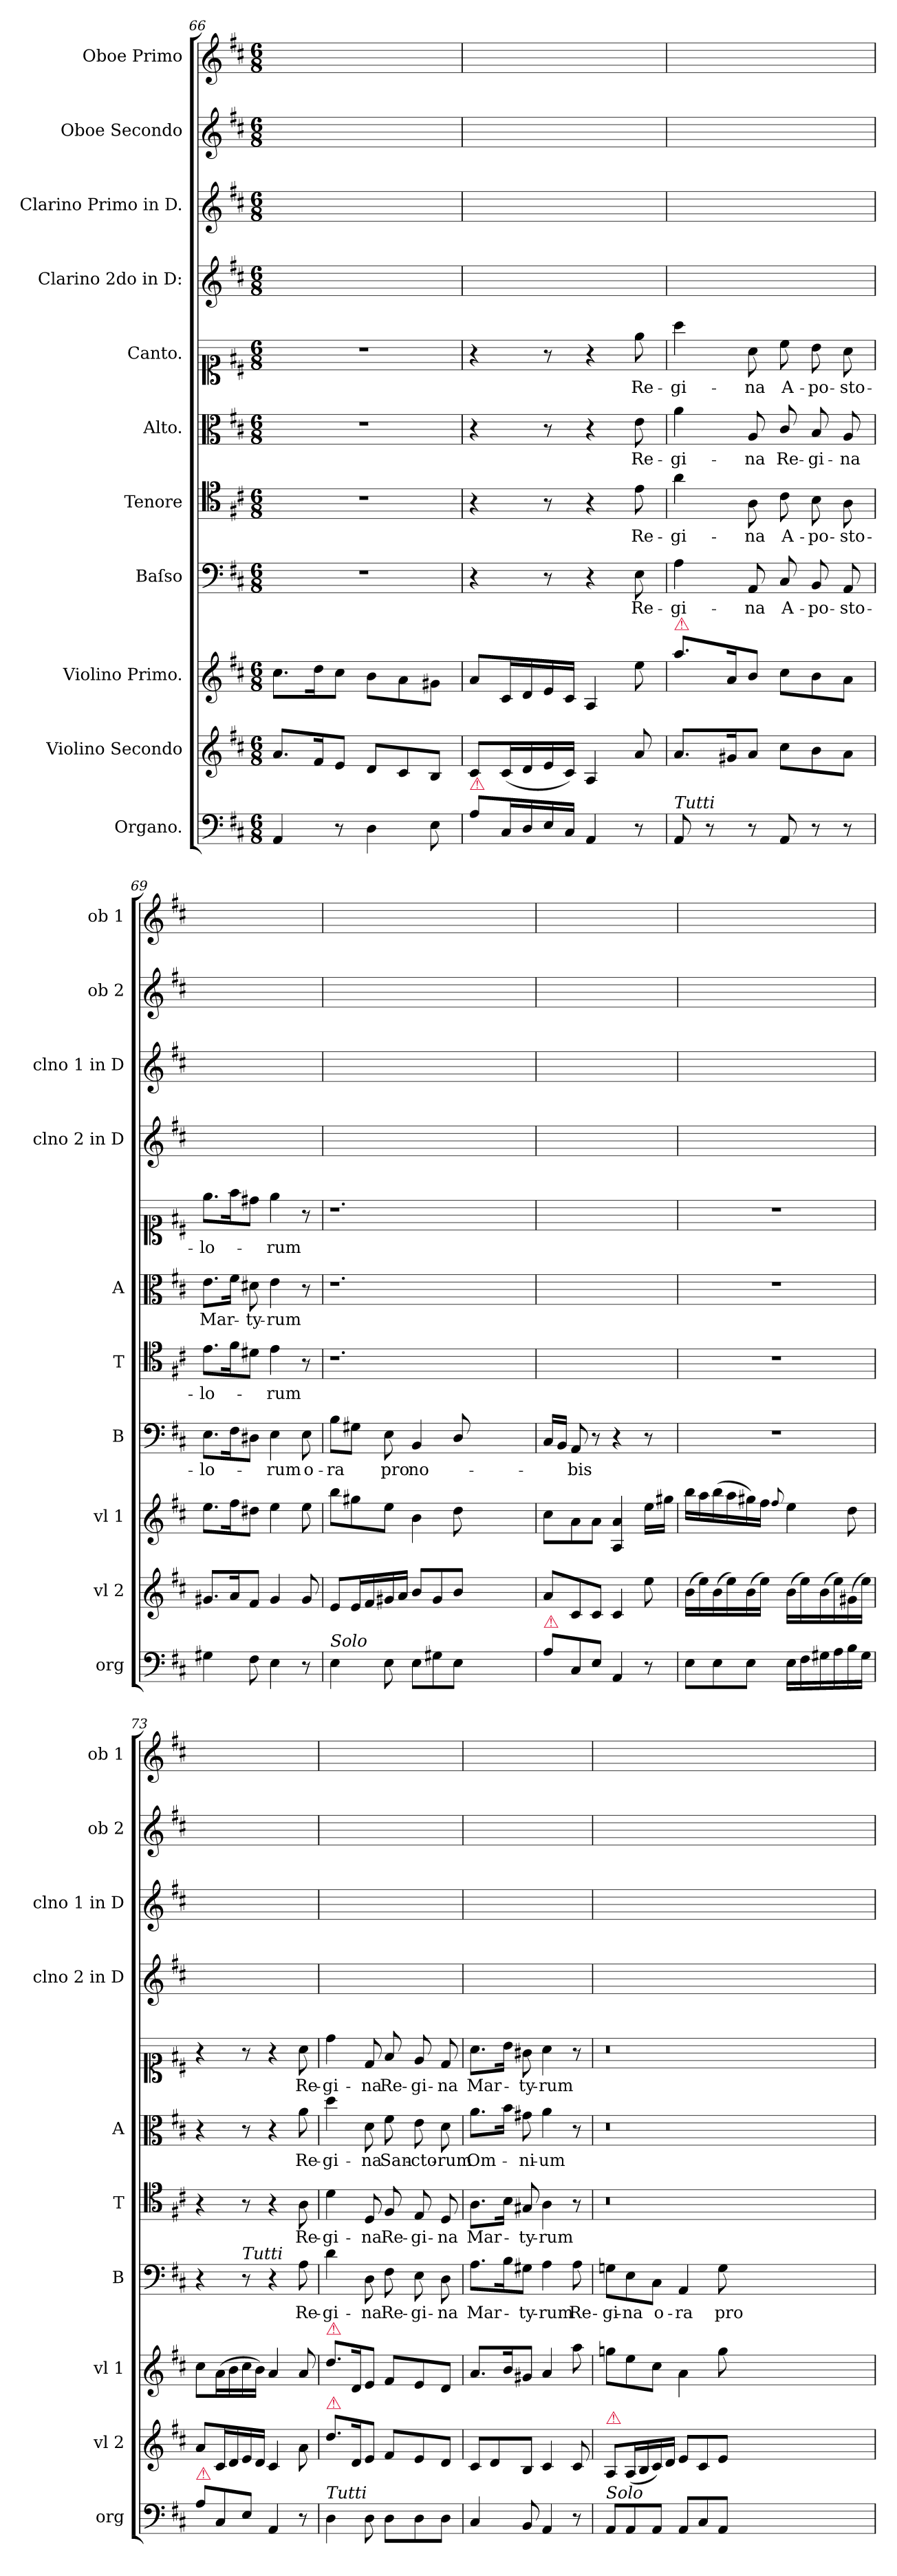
**kern	**kern	**dynam	**kern	**dynam	**kern	**text	**kern	**text	**kern	**text	**kern	**text	**kern	**kern	**kern	**kern
*part11	*part10	*part10	*part9	*part9	*part8	*part8	*part7	*part7	*part6	*part6	*part5	*part5	*part4	*part3	*part2	*part1
*staff11	*staff10	*staff10	*staff9	*staff9	*staff8	*staff8	*staff7	*staff7	*staff6	*staff6	*staff5	*staff5	*staff4	*staff3	*staff2	*staff1
*I"Organo.	*I"Violino Secondo	*	*I"Violino Primo.	*	*I"Baſso	*	*I"Tenore	*	*I"Alto.	*	*I"Canto.	*	*I"Clarino 2do in D:	*I"Clarino Primo in D.	*I"Oboe Secondo	*I"Oboe Primo
*I'org	*I'vl 2	*	*I'vl 1	*	*I'B	*	*I'T	*	*I'A	*	*	*	*I'clno 2 in D	*I'clno 1 in D	*I'ob 2	*I'ob 1
*clefF4	*clefG2	*	*clefG2	*	*clefF4	*	*clefC4	*	*clefC3	*	*clefC1	*	*clefG2	*clefG2	*clefG2	*clefG2
*k[f#c#]	*k[f#c#]	*	*k[f#c#]	*	*k[f#c#]	*	*k[f#c#]	*	*k[f#c#]	*	*k[f#c#]	*	*k[f#c#]	*k[f#c#]	*k[f#c#]	*k[f#c#]
*D:	*D:	*	*D:	*	*D:	*	*D:	*	*D:	*	*D:	*	*D:	*D:	*D:	*D:
*M6/8	*M6/8	*	*M6/8	*	*M6/8	*	*M6/8	*	*M6/8	*	*M6/8	*	*M6/8	*M6/8	*M6/8	*M6/8
=66	=66	=66	=66	=66	=66	=66	=66	=66	=66	=66	=66	=66	=66	=66	=66	=66
4AA/	8.a/L	.	8.cc#\L	.	2.r	.	2.r	.	2.r	.	2.r	.	2.ryy	2.ryy	2.ryy	2.ryy
.	16f#/K	.	16dd\K	.	.	.	.	.	.	.	.	.	.	.	.	.
8r	8e/J	.	8cc#\J	.	.	.	.	.	.	.	.	.	.	.	.	.
4D\	8d/L	.	8b\L	.	.	.	.	.	.	.	.	.	.	.	.	.
.	8c#/	.	8a\	.	.	.	.	.	.	.	.	.	.	.	.	.
8E\	8B/J	.	8g#X\J	.	.	.	.	.	.	.	.	.	.	.	.	.
=67	=67	=67	=67	=67	=67	=67	=67	=67	=67	=67	=67	=67	=67	=67	=67	=67
!LO:TX:a:color=crimson:t=⚠	!	!	!	!	!	!	!	!	!	!	!	!	!	!	!	!
8A\L	8c#/L	.	8a/L	.	4r	.	4r	.	4r	.	4r	.	2.ryy	2.ryy	2.ryy	2.ryy
16C#/L	(16c#/L	.	16c#/L	.	.	.	.	.	.	.	.	.	.	.	.	.
16D/	16d/	.	16d/	.	.	.	.	.	.	.	.	.	.	.	.	.
16E/	16e/	.	16e/	.	8r	.	8r	.	8r	.	8r	.	.	.	.	.
16C#/JJ	16c#/JJ)	.	16c#/JJ	.	.	.	.	.	.	.	.	.	.	.	.	.
4AA/	4A/	.	4A/	.	4r	.	4r	.	4r	.	4r	.	.	.	.	.
8r	8a/	.	8ee\	.	8E\	Re-	8e\	Re-	8e\	Re-	8ee\	Re-	.	.	.	.
=68	=68	=68	=68	=68	=68	=68	=68	=68	=68	=68	=68	=68	=68	=68	=68	=68
!	!	!	!LO:TX:a:color=crimson:t=⚠	!	!	!	!	!	!	!	!	!	!	!	!	!
!LO:TX:a:i:t=Tutti	!	!	!	!	!	!	!	!	!	!	!	!	!	!	!	!
8AA/	8.a/L	.	8.aa\L	.	4A\	-gi-	4a\	-gi-	4a\	-gi-	4aa\	-gi-	2.ryy	2.ryy	2.ryy	2.ryy
8r	.	.	.	.	.	.	.	.	.	.	.	.	.	.	.	.
.	16g#X/K	.	16a/K	.	.	.	.	.	.	.	.	.	.	.	.	.
8r	8a/J	.	8b/J	.	8AA/	-na	8A\	-na	8A/	-na	8a\	-na	.	.	.	.
!	!	!	!	!	!	!	!	!	!	!LO:LY:i	!	!	!	!	!	!
8AA/	8cc#\L	.	8cc#\L	.	8C#/	A-	8c#\	A-	8c#/	Re-	8cc#\	A-	.	.	.	.
!	!	!	!	!	!	!	!	!	!	!LO:LY:i	!	!	!	!	!	!
8r	8b\	.	8b\	.	8BB/	-po-	8B\	-po-	8B/	-gi-	8b\	-po-	.	.	.	.
!	!	!	!	!	!	!	!	!	!	!LO:LY:i	!	!	!	!	!	!
8r	8a\J	.	8a\J	.	8AA/	-sto-	8A\	-sto-	8A/	-na	8a\	-sto-	.	.	.	.
=69	=69	=69	=69	=69	=69	=69	=69	=69	=69	=69	=69	=69	=69	=69	=69	=69
!	!	!	!	!LO:DY:b	!	!	!	!	!	!	!	!	!	!	!	!
4G#X\	8.g#X/L	.	8.ee\L	pia	8.E\L	-lo-	8.e\L	-lo-	8.e\L	Mar-	8.ee\L	-lo-	2.ryy	2.ryy	2.ryy	2.ryy
.	16a/K	.	16ff#\K	.	16F#\K	.	16f#\K	.	16f#\Jk	.	16ff#\K	.	.	.	.	.
8F#\	8f#/J	.	8dd#X\J	.	8D#X\J	.	8d#X\J	.	8d#X\	-ty-	8dd#X\J	.	.	.	.	.
4E\	4g#/	.	4ee\	.	4E\	-rum	4e\	-rum	4e\	-rum	4ee\	-rum	.	.	.	.
8r	8g#/	.	8ee\	.	8E\	o-	8r	.	8r	.	8r	.	.	.	.	.
=70	=70	=70	=70	=70	=70	=70	=70	=70	=70	=70	=70	=70	=70	=70	=70	=70
!LO:TX:a:i:t=Solo	!	!	!	!	!	!	!	!	!	!	!	!	!	!	!	!
4E\	8e/L	.	8bb\L	.	8B\L	-ra	1.r	.	1.r	.	1.r	.	2.ryy	2.ryy	2.ryy	2.ryy
.	16e/L	po&colon;	8gg#X\	.	8G#X\J	.	.	.	.	.	.	.	.	.	.	.
.	16f#/	.	.	.	.	.	.	.	.	.	.	.	.	.	.	.
8E\	16g#X/	.	8ee\J	.	8E\	pro	.	.	.	.	.	.	.	.	.	.
.	16a/JJ	.	.	.	.	.	.	.	.	.	.	.	.	.	.	.
8E\L	8b/L	.	4b\	.	4BB/	no-	.	.	.	.	.	.	.	.	.	.
8G#X\	8g#/	.	.	.	.	.	.	.	.	.	.	.	.	.	.	.
8E\J	8b/J	.	8dd\	.	8D/	.	.	.	.	.	.	.	.	.	.	.
2.ryy	2.ryy	.	2.ryy	.	2.ryy	.	.	.	.	.	.	.	2.ryy	2.ryy	2.ryy	2.ryy
=71	=71	=71	=71	=71	=71	=71	=71	=71	=71	=71	=71	=71	=71	=71	=71	=71
!LO:TX:a:color=crimson:t=⚠	!	!	!	!	!	!	!	!	!	!	!	!	!	!	!	!
8A\L	8a/L	.	8cc#\L	.	16C#/LL	.	2.ryy	.	2.ryy	.	2.ryy	.	2.ryy	2.ryy	2.ryy	2.ryy
.	.	.	.	.	16BB/JJ	.	.	.	.	.	.	.	.	.	.	.
8C#/	8c#/	.	8a\	.	8AA/	-bis	.	.	.	.	.	.	.	.	.	.
8E/J	8c#/J	.	8a\J	.	8r	.	.	.	.	.	.	.	.	.	.	.
4AA/	4c#/	.	4A/ 4a/	.	4r	.	.	.	.	.	.	.	.	.	.	.
8r	8ee\	.	16ee\LL	.	8r	.	.	.	.	.	.	.	.	.	.	.
.	.	.	16gg#X\JJ	.	.	.	.	.	.	.	.	.	.	.	.	.
=72	=72	=72	=72	=72	=72	=72	=72	=72	=72	=72	=72	=72	=72	=72	=72	=72
8E\L	(16b\LL	.	16bb\LL	.	2.r	.	2.r	.	2.r	.	2.r	.	2.ryy	2.ryy	2.ryy	2.ryy
.	16ee\)	.	16aa\	.	.	.	.	.	.	.	.	.	.	.	.	.
8E\	(16b\	.	(16bb\	.	.	.	.	.	.	.	.	.	.	.	.	.
.	16ee\)	.	16aa\	.	.	.	.	.	.	.	.	.	.	.	.	.
8E\J	(16b\	.	16gg#X\)	.	.	.	.	.	.	.	.	.	.	.	.	.
.	16ee\JJ)	.	16ff#\JJ	.	.	.	.	.	.	.	.	.	.	.	.	.
.	.	.	8qqff#/	.	.	.	.	.	.	.	.	.	.	.	.	.
16E\LL	(16b\LL	.	4ee\	.	.	.	.	.	.	.	.	.	.	.	.	.
16F#\	16ee\)	.	.	.	.	.	.	.	.	.	.	.	.	.	.	.
16G#X\	(16b\	.	.	.	.	.	.	.	.	.	.	.	.	.	.	.
16A\	16ee\)	.	.	.	.	.	.	.	.	.	.	.	.	.	.	.
16B\	(16g#X\	.	8dd\	.	.	.	.	.	.	.	.	.	.	.	.	.
16G#\JJ	16ee\JJ)	.	.	.	.	.	.	.	.	.	.	.	.	.	.	.
=73	=73	=73	=73	=73	=73	=73	=73	=73	=73	=73	=73	=73	=73	=73	=73	=73
!LO:TX:a:color=crimson:t=⚠	!	!	!	!	!	!	!	!	!	!	!	!	!	!	!	!
8A\L	8a/L	.	8cc#\L	.	4r	.	4r	.	4r	.	4r	.	2.ryy	2.ryy	2.ryy	2.ryy
8C#/	16c#/L	.	(16a\L	.	.	.	.	.	.	.	.	.	.	.	.	.
.	16d/	.	16b\	.	.	.	.	.	.	.	.	.	.	.	.	.
!	!	!	!	!	!LO:TX:a:i:t=Tutti	!	!	!	!	!	!	!	!	!	!	!
8E/J	16e/	.	16cc#\	.	8r	.	8r	.	8r	.	8r	.	.	.	.	.
.	16d/JJ	.	16b\JJ)	.	.	.	.	.	.	.	.	.	.	.	.	.
!	!	!	!	!LO:DY:b	!	!	!	!	!	!	!	!	!	!	!	!
4AA/	4c#/	.	4a/	for	4r	.	4r	.	4r	.	4r	.	.	.	.	.
8r	8a\	for	8a/	.	8A\	Re-	8A\	Re-	8a\	Re-	8a\	Re-	.	.	.	.
=74	=74	=74	=74	=74	=74	=74	=74	=74	=74	=74	=74	=74	=74	=74	=74	=74
!	!	!	!LO:TX:a:color=crimson:t=⚠	!	!	!	!	!	!	!	!	!	!	!	!	!
!	!LO:TX:a:color=crimson:t=⚠	!	!	!	!	!	!	!	!	!	!	!	!	!	!	!
!LO:TX:a:i:t=Tutti	!	!	!	!	!	!	!	!	!	!	!	!	!	!	!	!
4D\	8.dd\L	.	8.dd\L	.	4d\	-gi-	4d\	-gi-	4dd\	-gi-	4dd\	-gi-	2.ryy	2.ryy	2.ryy	2.ryy
.	16d/K	.	16d/K	.	.	.	.	.	.	.	.	.	.	.	.	.
8D\	8e/J	.	8e/J	.	8D\	-na	8D/	-na	8d\	-na	8d/	-na	.	.	.	.
!	!	!	!	!	!	!LO:LY:i	!	!LO:LY:i	!	!	!	!LO:LY:i	!	!	!	!
8D\L	8f#/L	.	8f#/L	.	8F#\	Re-	8F#/	Re-	8f#\	San-	8f#/	Re-	.	.	.	.
!	!	!	!	!	!	!LO:LY:i	!	!LO:LY:i	!	!	!	!LO:LY:i	!	!	!	!
8D\	8e/	.	8e/	.	8E\	-gi-	8E/	-gi-	8e\	-cto-	8e/	-gi-	.	.	.	.
!	!	!	!	!	!	!LO:LY:i	!	!LO:LY:i	!	!	!	!LO:LY:i	!	!	!	!
8D\J	8d/J	.	8d/J	.	8D\	-na	8D/	-na	8d\	-rum	8d/	-na	.	.	.	.
=75	=75	=75	=75	=75	=75	=75	=75	=75	=75	=75	=75	=75	=75	=75	=75	=75
4C#/	8c#/L	.	8.a/L	.	8.A\L	Mar-	8.A\L	Mar-	8.a\L	Om-	8.a\L	Mar-	2.ryy	2.ryy	2.ryy	2.ryy
.	8d/	.	.	.	.	.	.	.	.	.	.	.	.	.	.	.
.	.	.	16b/K	.	16B\K	.	16B\Jk	.	16b\Jk	.	16b\Jk	.	.	.	.	.
8BB/	8B/J	.	8g#X/J	.	8G#X\J	-ty-	8G#X/	-ty-	8g#X\	-ni-	8g#X\	-ty-	.	.	.	.
4AA/	4c#/	.	4a/	.	4A\	-rum	4A\	-rum	4a\	-um	4a\	-rum	.	.	.	.
!	!	!	!	!LO:DY:b	!	!	!	!	!	!	!	!	!	!	!	!
8r	8c#/	.	8aa\	pia	8A\	Re-	8r	.	8r	.	8r	.	.	.	.	.
=76	=76	=76	=76	=76	=76	=76	=76	=76	=76	=76	=76	=76	=76	=76	=76	=76
!	!LO:TX:a:color=crimson:t=⚠	!	!	!	!	!	!	!	!	!	!	!	!	!	!	!
!LO:TX:a:i:t=Solo	!	!	!	!	!	!	!	!	!	!	!	!	!	!	!	!
8AA/L	8A/L	po&colon;	8ggn\L	.	8Gn\L	-gi-	0.r	.	0.r	.	0.r	.	2.ryy	2.ryy	2.ryy	2.ryy
8AA/	(16A/L	.	8ee\	.	8E\	-na	.	.	.	.	.	.	.	.	.	.
.	16B/	.	.	.	.	.	.	.	.	.	.	.	.	.	.	.
8AA/J	16c#/)	.	8cc#\J	.	8C#\J	o-	.	.	.	.	.	.	.	.	.	.
.	16d/JJ	.	.	.	.	.	.	.	.	.	.	.	.	.	.	.
8AA/L	8e/L	.	4a\	.	4AA/	-ra	.	.	.	.	.	.	.	.	.	.
8C#/	8c#/	.	.	.	.	.	.	.	.	.	.	.	.	.	.	.
8AA/J	8e/J	.	8gg\	.	8G\	pro	.	.	.	.	.	.	.	.	.	.
0ryy	0ryy	.	0ryy	.	0ryy	.	.	.	.	.	.	.	0ryy	0ryy	0ryy	0ryy
4ryy	4ryy	.	4ryy	.	4ryy	.	.	.	.	.	.	.	4ryy	4ryy	4ryy	4ryy
=	=	=	=	=	=	=	=	=	=	=	=	=	=	=	=	=
*-	*-	*-	*-	*-	*-	*-	*-	*-	*-	*-	*-	*-	*-	*-	*-	*-
